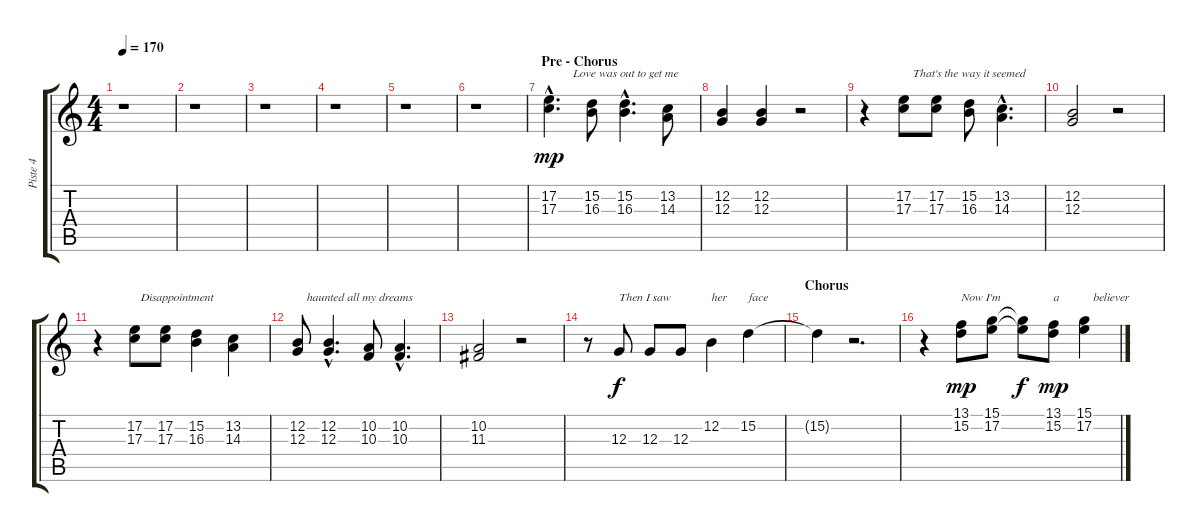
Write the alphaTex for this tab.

\track ("Piste 4" "Piste 4") {instrument koto}
\staff {score tabs}
\tuning (E4 B3 G3 D3 A2 E2) {hide}
\ts (4 4)
\tempo 170
\clef g2
\ks c
r.1{dy f} |
r.1 |
r.1 |
r.1 |
r.1 |
r.1 |
\section ("" "Pre - Chorus")
(17.2{hac} 17.3{hac}).4{d txt "        Love was out to get me" dy mp} (15.2 16.3).8 (15.2{hac} 16.3{hac}).4{d} (13.2 14.3).8 |
(12.2 12.3).4 (12.2 12.3).4 r.2 |
r.4 (17.2 17.3).8{txt "   That's the way it seemed"} (17.2 17.3).8 (15.2 16.3).8 (13.2{hac} 14.3{hac}).4{d} |
(12.2 12.3).2 r.2 |
r.4 (17.2 17.3).8{txt "  Disappointment "} (17.2 17.3).8 (15.2 16.3).4 (13.2 14.3).4 |
(12.2 12.3).8{txt "   haunted all my dreams"} (12.2{hac} 12.3{hac}).4{d} (10.2 10.3).8 (10.2{hac} 10.3{hac}).4{d} |
(10.2 11.3).2 r.2 |
r.8 12.3.8{txt "Then I saw " dy f} 12.3.8 12.3.8 12.2.4{txt "her"} 15.2.4{txt "face"} |
\section ("" "Chorus")
15.2{t}.4 r.2{d} |
r.4 (13.1 15.2).8{txt "Now I'm" dy mp} (15.1 17.2).8 (15.1{t} 17.2{t}).8{dy f} (13.1 15.2).8{txt "a" dy mp} (15.1 17.2).4{txt "   believer"}
